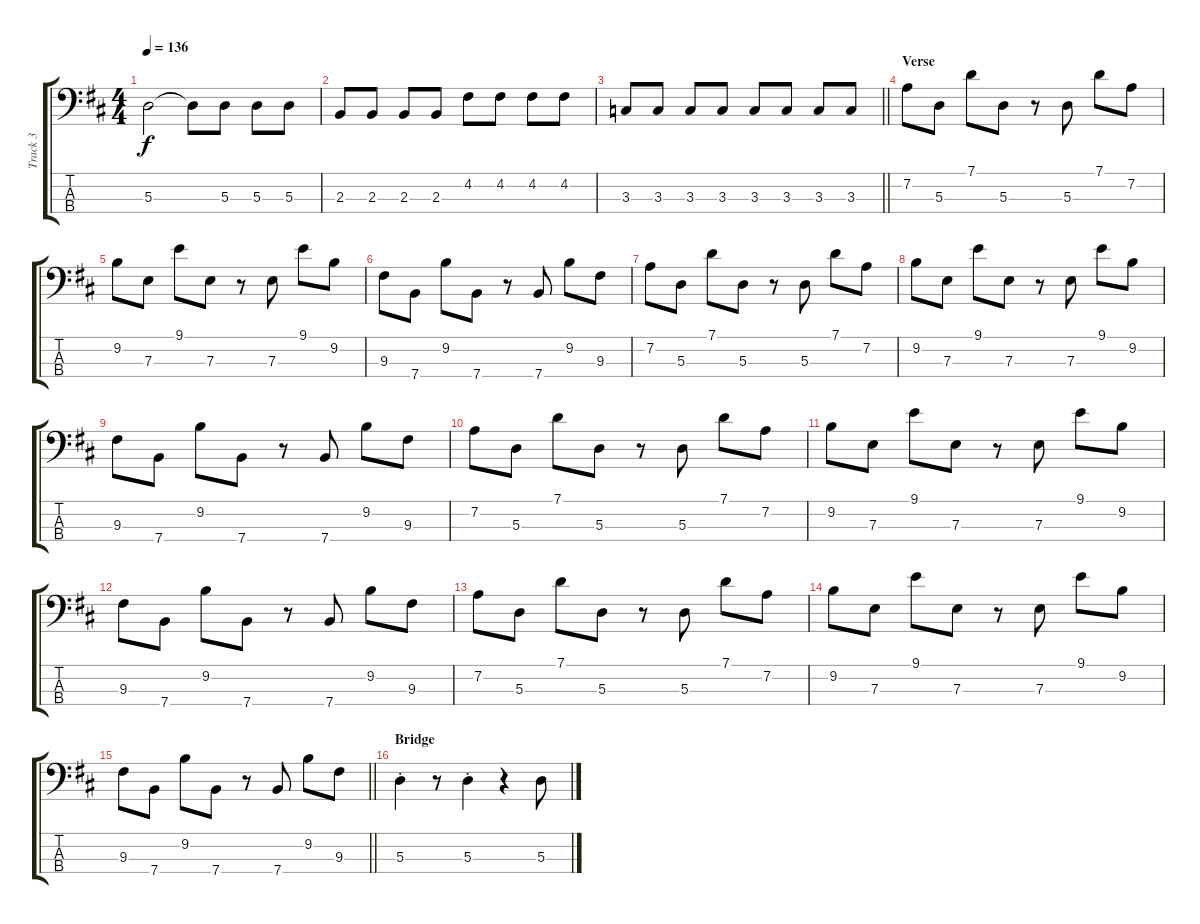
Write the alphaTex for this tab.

\track ("Track 3" "Track 3") {instrument electricbassfinger}
\staff {score tabs}
\tuning (G2 D2 A1 E1) {hide}
\ts (4 4)
\tempo 136
\clef f4
\ks d
5.3.2{dy f} 5.3{t}.8 5.3.8 5.3.8 5.3.8 |
2.3.8 2.3.8 2.3.8 2.3.8 4.2.8 4.2.8 4.2.8 4.2.8 |
\barLineRight lightlight
3.3.8 3.3.8 3.3.8 3.3.8 3.3.8 3.3.8 3.3.8 3.3.8 |
\section ("" "Verse")
7.2.8 5.3.8 7.1.8 5.3.8 r.8 5.3.8 7.1.8 7.2.8 |
9.2.8 7.3.8 9.1.8 7.3.8 r.8 7.3.8 9.1.8 9.2.8 |
9.3.8 7.4.8 9.2.8 7.4.8 r.8 7.4.8 9.2.8 9.3.8 |
7.2.8 5.3.8 7.1.8 5.3.8 r.8 5.3.8 7.1.8 7.2.8 |
9.2.8 7.3.8 9.1.8 7.3.8 r.8 7.3.8 9.1.8 9.2.8 |
9.3.8 7.4.8 9.2.8 7.4.8 r.8 7.4.8 9.2.8 9.3.8 |
7.2.8 5.3.8 7.1.8 5.3.8 r.8 5.3.8 7.1.8 7.2.8 |
9.2.8 7.3.8 9.1.8 7.3.8 r.8 7.3.8 9.1.8 9.2.8 |
9.3.8 7.4.8 9.2.8 7.4.8 r.8 7.4.8 9.2.8 9.3.8 |
7.2.8 5.3.8 7.1.8 5.3.8 r.8 5.3.8 7.1.8 7.2.8 |
9.2.8 7.3.8 9.1.8 7.3.8 r.8 7.3.8 9.1.8 9.2.8 |
\barLineRight lightlight
9.3.8 7.4.8 9.2.8 7.4.8 r.8 7.4.8 9.2.8 9.3.8 |
\section ("" "Bridge")
5.3{st}.4 r.8 5.3{st}.4 r.4 5.3.8
